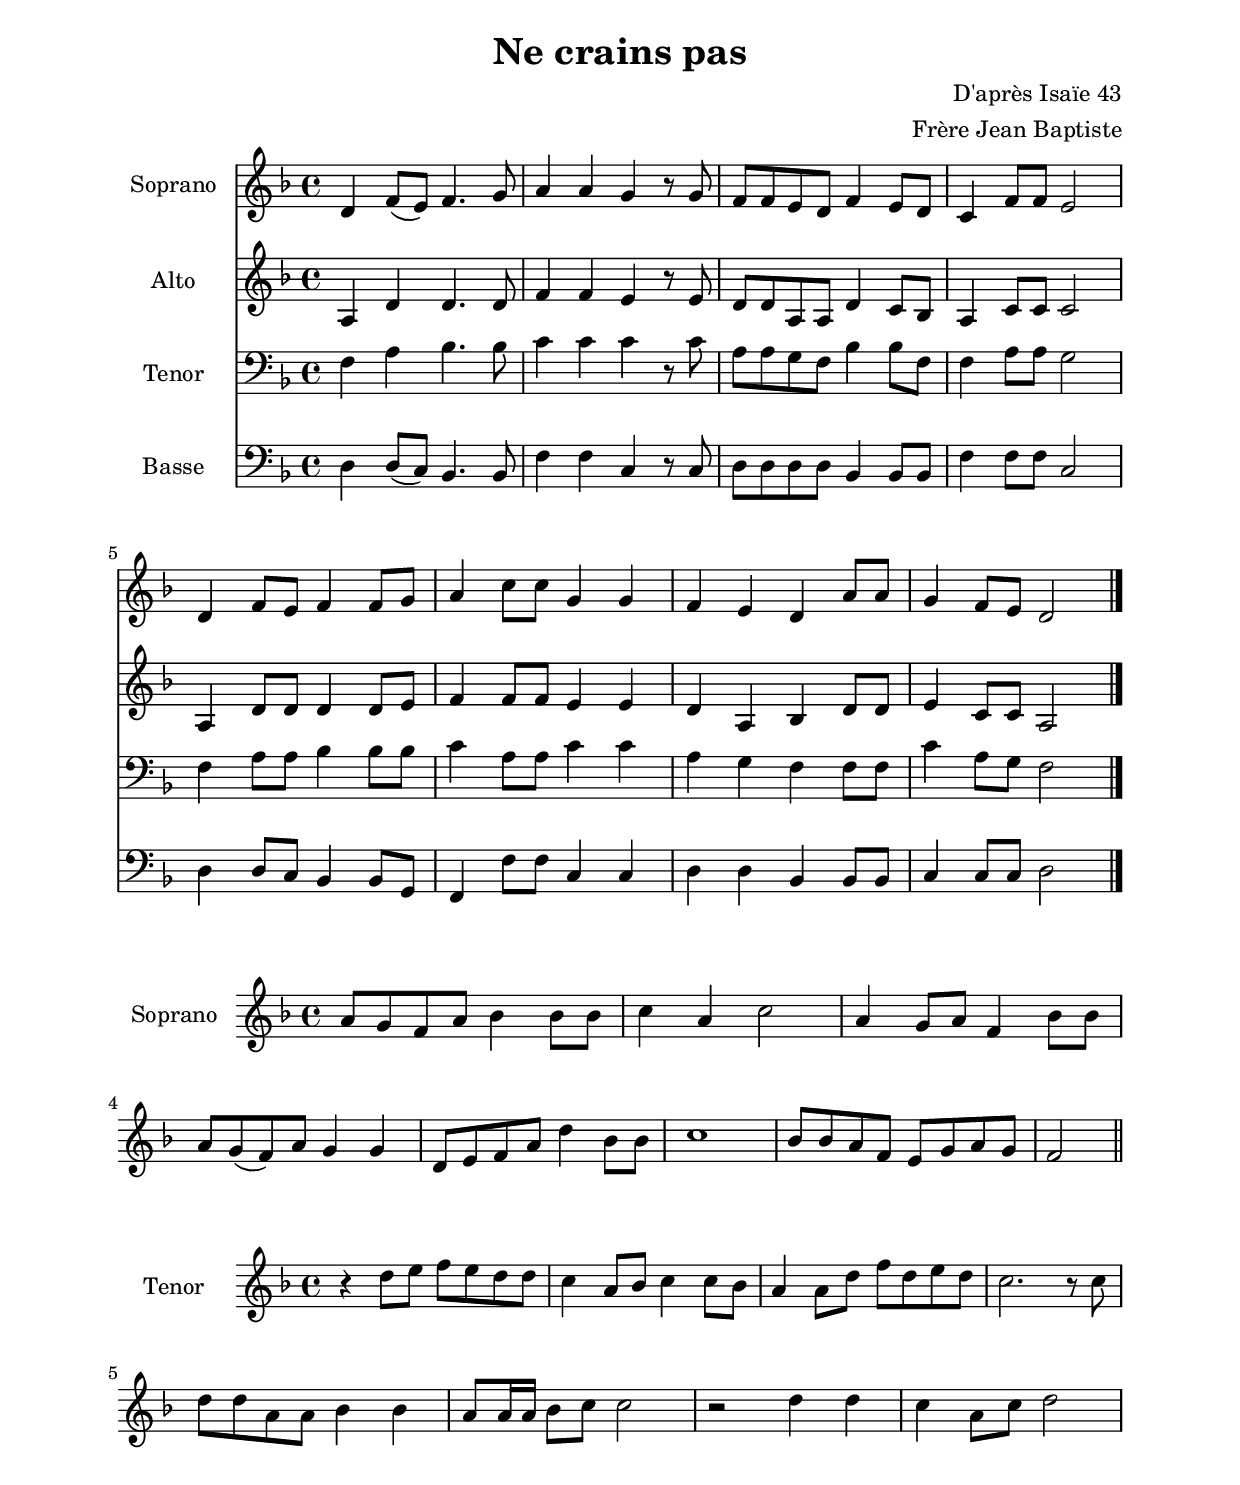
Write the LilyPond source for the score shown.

\version "2.22.1"
\language "italiano"

\header {
  title = "Ne crains pas"
  composer = "D'après Isaïe 43"
  arranger = "Frère Jean Baptiste"
}

\include "Music.ly"

\book{
  \paper {
    left-margin = 20\mm
    right-margin = 20\mm
    top-margin = 20\mm
    bottom-margin = 20\mm
  }
  
  \score {
    <<
      \new Staff \with { instrumentName = "Soprano" midiInstrument = "choir aahs"} { \sopranoChorus }
      \new Staff \with { instrumentName = "Alto" midiInstrument = "choir aahs"} { \altoChorus }
      \new Staff \with { instrumentName = "Tenor" midiInstrument = "choir aahs"} { \clef bass \tenorChorus }
      \new Staff \with { instrumentName = "Basse" midiInstrument = "choir aahs"} { \clef bass \bassChorus }
    >>
    \layout { 
      indent = 2\cm
      \override BreathingSign.text = \markup { \musicglyph "comma" }
    }
    \midi {
      \tempo 4=80
    }
  }
  
  \score {
    <<
      \new Staff \with { instrumentName = "Soprano" midiInstrument = "choir aahs"} { \sopranoVerse }
    >>
    \layout { 
      indent = 2\cm
      \override BreathingSign.text = \markup { \musicglyph "comma" }
    }
    \midi {
      \tempo 4=80
    }
  }
    
  \score {
    <<
      \new Staff \with { instrumentName = "Tenor" midiInstrument = "choir aahs"} { \tenorVerse }
    >>
    \layout { 
      indent = 2\cm
      \override BreathingSign.text = \markup { \musicglyph "comma" }
    }
    \midi {
      \tempo 4=80
    }
  }
}
